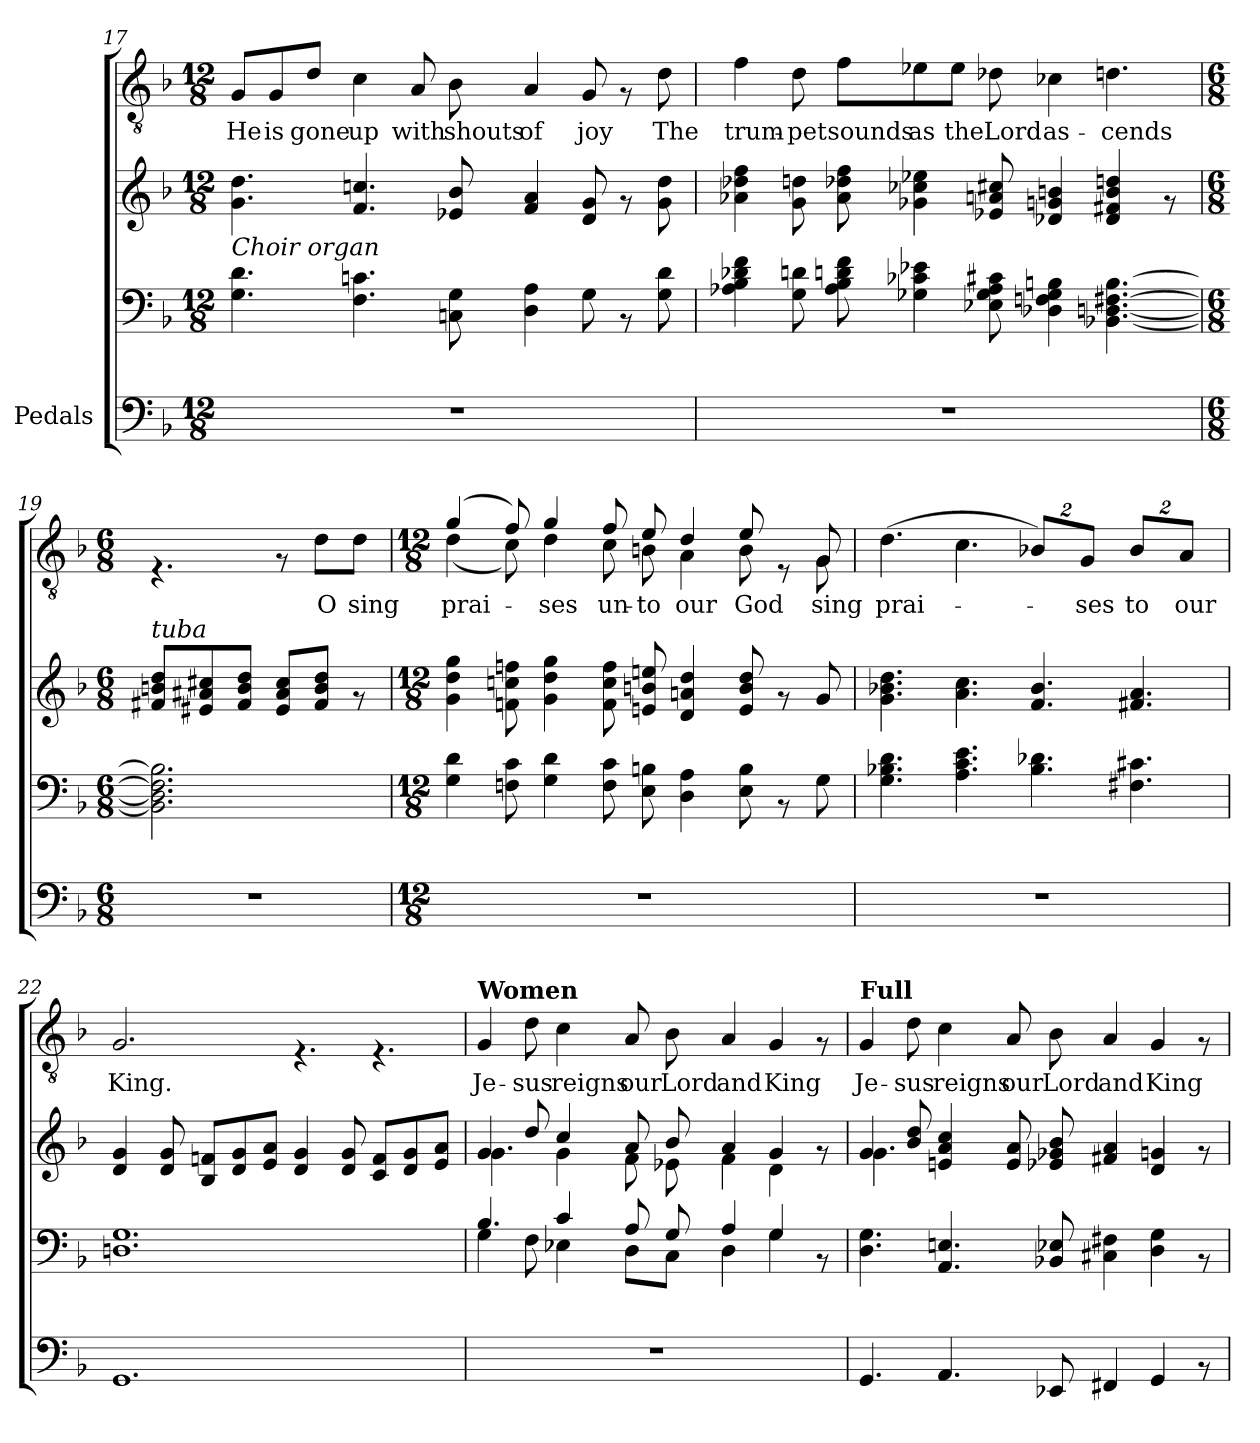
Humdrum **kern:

**kern	**kern	**kern	**kern	**text
*part4	*part3	*part2	*part1	*part1
*staff4	*staff3	*staff2	*staff1	*staff1
*I"Pedals	*	*	*	*
*clefF4	*clefF4	*clefG2	*clefGv2	*
*k[b-]	*k[b-]	*k[b-]	*k[b-]	*
*F:	*F:	*F:	*F:	*
*M12/8	*M12/8	*M12/8	*M12/8	*
=17	=17	=17	=17	=17
!	!LO:TX:a:i:t=Choir organ	!	!	!
!	!	!	!	!LO:LY:b
1.r	4.G\ 4.d\	4.g\ 4.dd\	8G/L	He
!	!	!	!	!LO:LY:b
.	.	.	8G/	is
!	!	!	!	!LO:LY:b
.	.	.	8d/J	gone
!	!	!	!	!LO:LY:b
.	4.F\ 4.cn\	4.f/ 4.ccn/	4c\	up
!	!	!	!	!LO:LY:b
.	.	.	8A/	with
!	!	!	!	!LO:LY:b
.	8Cn\ 8G\	8e-X/ 8b-/	8B-\	shouts
!	!	!	!	!LO:LY:b
.	4D\ 4A\	4f/ 4a/	4A/	of
!	!	!	!	!LO:LY:b
.	8G\	8d/ 8g/	8G/	joy
.	8rAA	8rf	8rF	.
!	!	!	!	!LO:LY:b
.	8G\ 8d\	8g\ 8dd\	8d\	The
=18	=18	=18	=18	=18
!	!	!	!	!LO:LY:b
1.r	4A-X\ 4B-\ 4d-X\ 4f\	4a-X\ 4dd-X\ 4ff\	4f\	trum-
!	!	!	!	!LO:LY:b
.	8G\ 8dn\	8g\ 8ddn\	8d\	-pet
!	!	!	!	!LO:LY:b
.	8A-\ 8B-\ 8dn\ 8f\	8a-\ 8dd-X\ 8ff\	8f\L	sounds
!	!	!	!	!LO:LY:b
.	4G-X\ 4c-X\ 4e-X\	4g-X\ 4cc-X\ 4ee-X\	8e-X\	as
!	!	!	!	!LO:LY:b
.	.	.	8e-\J	the
!	!	!	!	!LO:LY:b
.	8E-X\ 8G-\ 8A-\ 8c#X\	8e-X/ 8an/ 8cc#X/	8d-X\	Lord
!	!	!	!	!LO:LY:b
.	4D-X\ 4Fn\ 4G-\ 4Bn\	4d-X/ 4gn/ 4bn/	4c-X\	as-
!	!	!	!	!LO:LY:b
.	[>4.BB-X\ [>4.Dn\ [>4.F#X\ [>4.B\	4d-/ 4f#X/ 4b/ 4ddn/	4.dn\	-cends
.	.	8rf	.	.
!!LO:PB:g=z
=19	=19	=19	=19	=19
*M6/8	*M6/8	*M6/8	*M6/8	*
!	!	!LO:TX:a:i:t=tuba	!	!
2.r	2.BB-\] 2.D\] 2.F#i\] 2.Bni\]	8f#X/ 8bn/ 8dd/L	4.rF	.
.	.	8e#X/ 8a#X/ 8cc#X/	.	.
.	.	8f#/ 8b/ 8dd/J	.	.
.	.	8e#/ 8a#/ 8cc#/L	8rF	.
!	!	!	!	!LO:LY:b
.	.	8f#/ 8b/ 8dd/J	8d\L	O
!	!	!	!	!LO:LY:b
.	.	8rf	8d\J	sing
=20	=20	=20	=20	=20
*M12/8	*M12/8	*M12/8	*M12/8	*
*	*	*	*^	*
!	!	!	!	!	!LO:LY:b
1.r	4G\ 4d\	4g\ 4dd\ 4gg\	(4g/	(<4d\	prai-
.	8Fn\ 8c\	8fn\ 8ccn\ 8ffn\	8f/)	8c\)	.
!	!	!	!	!	!LO:LY:b
.	4G\ 4d\	4g\ 4dd\ 4gg\	4g/	4d\	-ses
!	!	!	!	!	!LO:LY:b
.	8F\ 8c\	8f\ 8cc\ 8ff\	8f/	8c\	un-
!	!	!	!	!	!LO:LY:b
.	8E\ 8Bn\	8en/ 8bn/ 8een/	8e/	8Bn\	-to
!	!	!	!	!	!LO:LY:b
.	4D\ 4A\	4d/ 4an/ 4dd/	4d/	4A\	our
!	!	!	!	!	!LO:LY:b
.	8E\ 8B\	8e/ 8b/ 8dd/	8e/	8B\	God
.	8rAA	8rf	8rD	8ryy	.
!	!	!	!	!	!LO:LY:b
.	8G\	8g/	8G/	8G\	sing
=21	=21	=21	=21	=21	=21
!	!	!	!	!	!LO:LY:b
*	*	*	*v	*v	*
1.r	4.G\ 4.B-X\ 4.d\	4.g\ 4.b-X\ 4.dd\	(>4.d\	prai-
.	4.A\ 4.c\ 4.e\	4.a\ 4.cc\	4.c\	.
*	*	*	*Xbrackettup	*
.	4.B-\ 4.d-X\	4.f/ 4.b-/	16%3B-X/L)	.
!	!	!	!	!LO:LY:b
.	.	.	16%3G/J	-ses
!	!	!	!	!LO:LY:b
.	4.F#X\ 4.c#X\	4.f#X/ 4.a/	16%3B-/L	to
!	!	!	!	!LO:LY:b
.	.	.	16%3A/J	our
=22	=22	=22	=22	=22
!	!	!	!	!LO:LY:b
1.GG	1.Dn 1.G	4d/ 4g/	2.G/	King.
.	.	8d/ 8g/	.	.
.	.	8B-/ 8fn/L	.	.
.	.	8d/ 8g/	.	.
.	.	8e/ 8a/J	.	.
.	.	4d/ 4g/	4.rF	.
.	.	8d/ 8g/	.	.
.	.	8c/ 8f/L	4.rF	.
.	.	8d/ 8g/	.	.
.	.	8e/ 8a/J	.	.
!!LO:LB:g=z
=23	=23	=23	=23	=23
*	*^	*^	*	*
!	!	!	!	!	!LO:TX:a:B:t=Women	!
!	!	!	!	!	!	!LO:LY:b
1.r	4.B-/	4G\	4g/	4.g\	4G/	Je-
!	!	!	!	!	!	!LO:LY:b
.	.	8F\	8dd/	.	8d\	-sus
!	!	!	!	!	!	!LO:LY:b
.	4c/	4E-X\	4cc/	4g\	4c\	reigns
!	!	!	!	!	!	!LO:LY:b
.	8A/	8D\L	8a/	8f\	8A/	our
!	!	!	!	!	!	!LO:LY:b
.	8G/	8C\J	8b-/	8e-X\	8B-\	Lord
!	!	!	!	!	!	!LO:LY:b
.	4A/	4D\	4a/	4f\	4A/	and
!	!	!	!	!	!	!LO:LY:b
.	4G/	4G\	4g/	4d\	4G/	King
.	8rAA	8ryy	8rf	8ryy	8rF	.
=24	=24	=24	=24	=24	=24	=24
!	!	!	!	!	!LO:TX:a:B:t=Full	!
!	!LO:TX:a:i:t=Grand organ	!	!	!	!	!
!	!	!	!	!	!	!LO:LY:b
*	*v	*v	*	*	*	*
4.GG/	4.D\ 4.G\	4g/	4.g\	4G/	Je-
!	!	!	!	!	!LO:LY:b
.	.	8b-/ 8dd/	.	8d\	-sus
!	!	!	!	!	!LO:LY:b
4.AA/	4.AA/ 4.En/	4en/ 4a/ 4cc/	1ryy	4c\	reigns
!	!	!	!	!	!LO:LY:b
.	.	8e/ 8a/	.	8A/	our
!	!	!	!	!	!LO:LY:b
8EE-X/	8BB-X/ 8E-X/	8e-X/ 8g-X/ 8b-/	.	8B-\	Lord
!	!	!	!	!	!LO:LY:b
4FF#X/	4C#X\ 4F#X\	4f#X/ 4a/	.	4A/	and
!	!	!	!	!	!LO:LY:b
4GG/	4D\ 4G\	4d/ 4gn/	.	4G/	King
8rAA	8rAA	8rf	8ryy	8rF	.
*	*	*v	*v	*	*
=	=	=	=	=
*-	*-	*-	*-	*-
